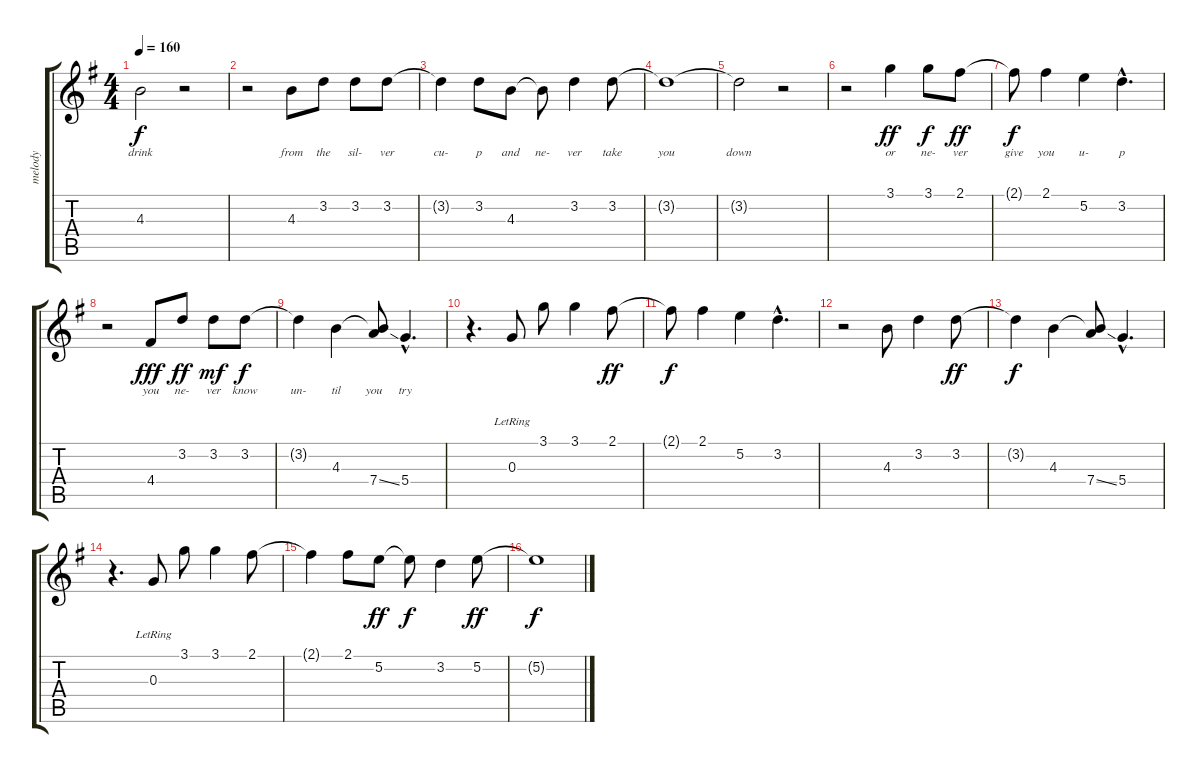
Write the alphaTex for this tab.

\track ("melody" "melody") {instrument acousticguitarnylon}
\staff {score tabs}
\tuning (E4 B3 G3 D3 A2 E2) {hide}
\ts (4 4)
\tempo 160
\clef g2
\ks g
4.3{t}.2{lyrics (0 "drink") lyrics (1 "") lyrics (2 "") lyrics (3 "") lyrics (4 "") dy f} r.2 |
r.2 4.3.8{lyrics (0 "from") lyrics (1 "") lyrics (2 "") lyrics (3 "") lyrics (4 "")} 3.2.8{lyrics (0 "the") lyrics (1 "") lyrics (2 "") lyrics (3 "") lyrics (4 "")} 3.2.8{lyrics (0 "sil-") lyrics (1 "") lyrics (2 "") lyrics (3 "") lyrics (4 "")} 3.2.8{lyrics (0 "ver") lyrics (1 "") lyrics (2 "") lyrics (3 "") lyrics (4 "")} |
3.2{t}.4{lyrics (0 "cu-") lyrics (1 "") lyrics (2 "") lyrics (3 "") lyrics (4 "")} 3.2.8{lyrics (0 "p") lyrics (1 "") lyrics (2 "") lyrics (3 "") lyrics (4 "")} 4.3.8{lyrics (0 "and") lyrics (1 "") lyrics (2 "") lyrics (3 "") lyrics (4 "")} 4.3{t}.8{lyrics (0 "ne-") lyrics (1 "") lyrics (2 "") lyrics (3 "") lyrics (4 "")} 3.2.4{lyrics (0 "ver") lyrics (1 "") lyrics (2 "") lyrics (3 "") lyrics (4 "")} 3.2.8{lyrics (0 "take") lyrics (1 "") lyrics (2 "") lyrics (3 "") lyrics (4 "")} |
3.2{t}.1{lyrics (0 "you") lyrics (1 "") lyrics (2 "") lyrics (3 "") lyrics (4 "")} |
3.2{t}.2{lyrics (0 "down") lyrics (1 "") lyrics (2 "") lyrics (3 "") lyrics (4 "")} r.2 |
r.2 3.1.4{lyrics (0 "or") lyrics (1 "") lyrics (2 "") lyrics (3 "") lyrics (4 "") dy ff} 3.1.8{lyrics (0 "ne-") lyrics (1 "") lyrics (2 "") lyrics (3 "") lyrics (4 "") dy f} 2.1.8{lyrics (0 "ver") lyrics (1 "") lyrics (2 "") lyrics (3 "") lyrics (4 "") dy ff} |
2.1{t}.8{lyrics (0 "give") lyrics (1 "") lyrics (2 "") lyrics (3 "") lyrics (4 "") dy f} 2.1.4{lyrics (0 "you") lyrics (1 "") lyrics (2 "") lyrics (3 "") lyrics (4 "")} 5.2.4{lyrics (0 "u-") lyrics (1 "") lyrics (2 "") lyrics (3 "") lyrics (4 "")} 3.2{hac}.4{d lyrics (0 "p") lyrics (1 "") lyrics (2 "") lyrics (3 "") lyrics (4 "")} |
r.2 4.4.8{lyrics (0 "you") lyrics (1 "") lyrics (2 "") lyrics (3 "") lyrics (4 "") dy fff} 3.2.8{lyrics (0 "ne-") lyrics (1 "") lyrics (2 "") lyrics (3 "") lyrics (4 "") dy ff} 3.2.8{lyrics (0 "ver") lyrics (1 "") lyrics (2 "") lyrics (3 "") lyrics (4 "") dy mf} 3.2.8{lyrics (0 "know") lyrics (1 "") lyrics (2 "") lyrics (3 "") lyrics (4 "") dy f} |
3.2{t}.4{lyrics (0 "un-") lyrics (1 "") lyrics (2 "") lyrics (3 "") lyrics (4 "")} 4.3.4{lyrics (0 "til") lyrics (1 "") lyrics (2 "") lyrics (3 "") lyrics (4 "")} (4.3{t} 7.4{ss}).8{lyrics (0 "you") lyrics (1 "") lyrics (2 "") lyrics (3 "") lyrics (4 "")} 5.4{hac}.4{d lyrics (0 "try") lyrics (1 "") lyrics (2 "") lyrics (3 "") lyrics (4 "")} |
r.4{d} 0.3{lr}.8{lyrics (0 "") lyrics (1 "") lyrics (2 "") lyrics (3 "") lyrics (4 "")} 3.1.8{lyrics (0 "") lyrics (1 "") lyrics (2 "") lyrics (3 "") lyrics (4 "")} 3.1.4{lyrics (0 "") lyrics (1 "") lyrics (2 "") lyrics (3 "") lyrics (4 "")} 2.1.8{lyrics (0 "") lyrics (1 "") lyrics (2 "") lyrics (3 "") lyrics (4 "") dy ff} |
2.1{t}.8{lyrics (0 "") lyrics (1 "") lyrics (2 "") lyrics (3 "") lyrics (4 "") dy f} 2.1.4 5.2.4 3.2{hac}.4{d} |
r.2 4.3.8 3.2.4 3.2.8{dy ff} |
3.2{t}.4{dy f} 4.3.4 (4.3{t} 7.4{ss}).8 5.4{hac}.4{d} |
r.4{d} 0.3{lr}.8 3.1.8 3.1.4 2.1.8 |
2.1{t}.4 2.1.8 5.2.8{dy ff} 5.2{t}.8{dy f} 3.2.4 5.2.8{dy ff} |
5.2{t}.1{dy f}
